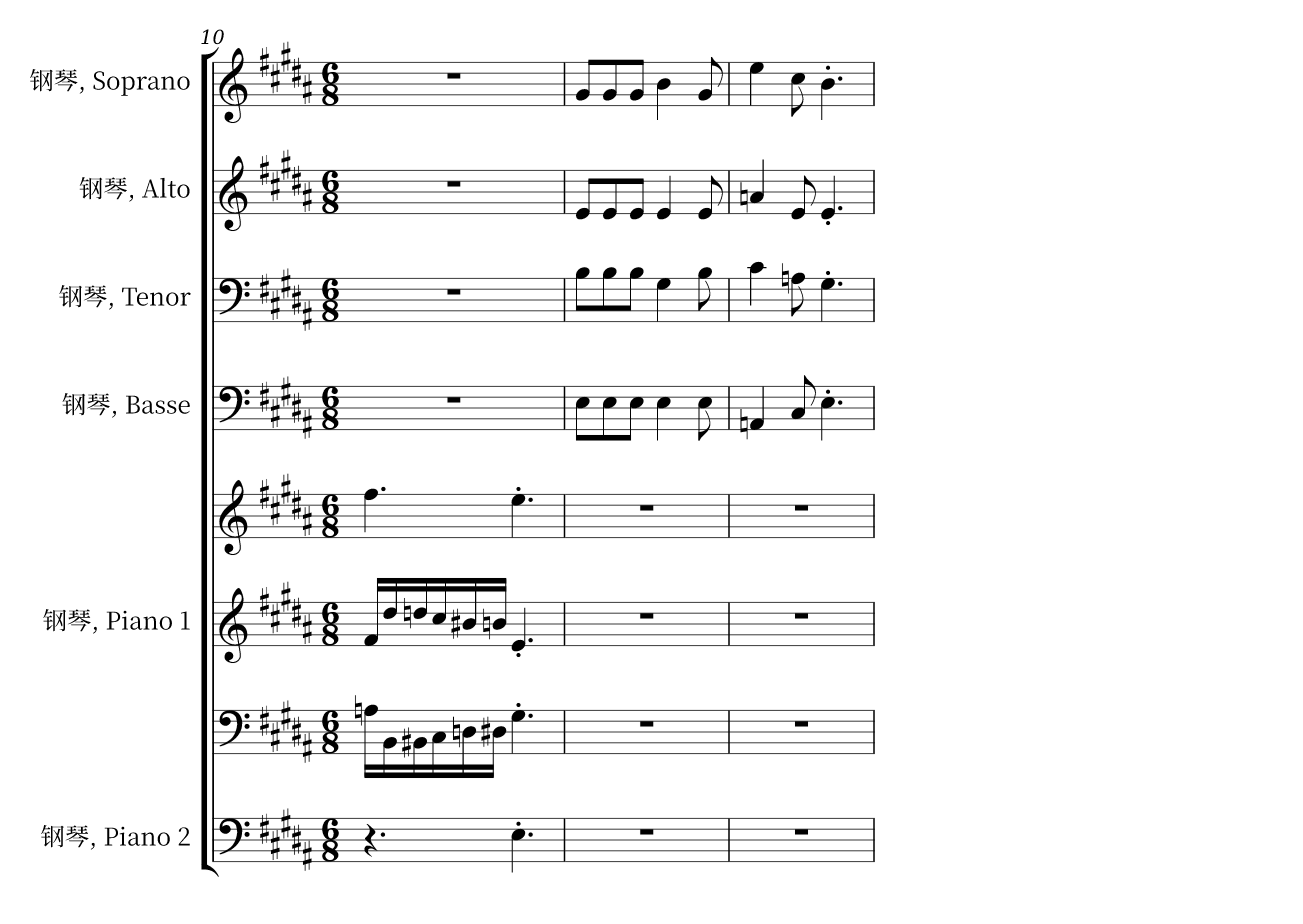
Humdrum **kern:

**kern	**kern	**kern	**kern	**kern	**kern	**kern	**kern
*part6	*part6	*part5	*part5	*part4	*part3	*part2	*part1
*staff8	*staff7	*staff6	*staff5	*staff4	*staff3	*staff2	*staff1
*I"钢琴, Piano 2	*	*I"钢琴, Piano 1	*	*I"钢琴, Basse	*I"钢琴, Tenor	*I"钢琴, Alto	*I"钢琴, Soprano
*I'Pno.	*	*I'Pno.	*	*	*	*	*
!!LO:PB:g=z
*clefF4	*clefF4	*clefG2	*clefG2	*clefF4	*clefF4	*clefG2	*clefG2
*k[f#c#g#d#a#]	*k[f#c#g#d#a#]	*k[f#c#g#d#a#]	*k[f#c#g#d#a#]	*k[f#c#g#d#a#]	*k[f#c#g#d#a#]	*k[f#c#g#d#a#]	*k[f#c#g#d#a#]
*M6/8	*M6/8	*M6/8	*M6/8	*M6/8	*M6/8	*M6/8	*M6/8
=10	=10	=10	=10	=10	=10	=10	=10
4.r	16An\LL	16f#/LL	4.ff#\	2.r	2.r	2.r	2.r
.	16BB\	16dd#/	.	.	.	.	.
.	16BB#X\	16ddn/	.	.	.	.	.
.	16C#\	16cc#/	.	.	.	.	.
.	16Dn\	16b#X/	.	.	.	.	.
.	16D#X\JJ	16bn/JJ	.	.	.	.	.
4.E'\	4.G#'\	4.e'/	4.ee'\	.	.	.	.
=11	=11	=11	=11	=11	=11	=11	=11
2.r	2.r	2.r	2.r	8E\L	8B\L	8e/L	8g#/L
.	.	.	.	8E\	8B\	8e/	8g#/
.	.	.	.	8E\J	8B\J	8e/J	8g#/J
.	.	.	.	4E\	4G#\	4e/	4b\
.	.	.	.	8E\	8B\	8e/	8g#/
=12	=12	=12	=12	=12	=12	=12	=12
2.r	2.r	2.r	2.r	4AAn/	4c#\	4an/	4ee\
.	.	.	.	8C#/	8An\	8e/	8cc#\
.	.	.	.	4.E'\	4.G#'\	4.e'/	4.b'\
=	=	=	=	=	=	=	=
*-	*-	*-	*-	*-	*-	*-	*-
